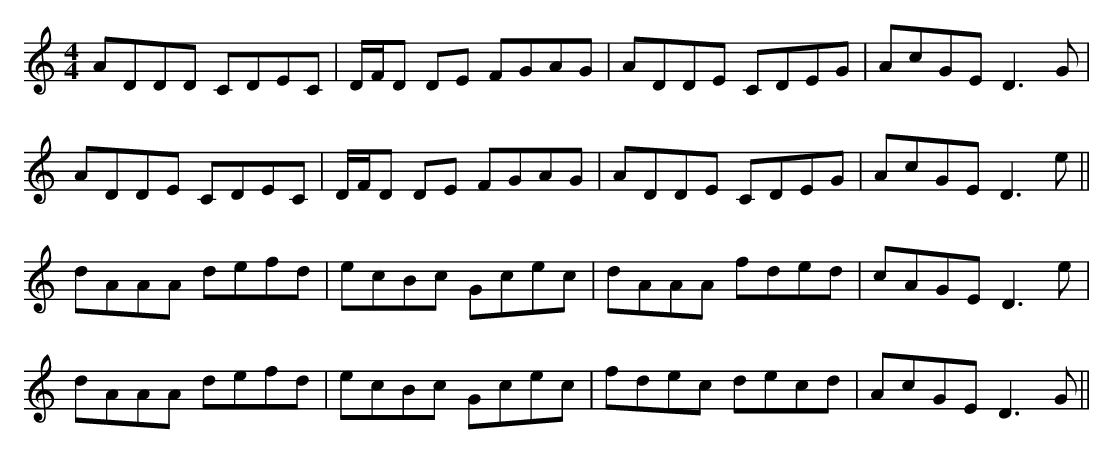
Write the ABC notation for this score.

X:1
M:4/4
K:Ddor
ADDD CDEC|D/F/D DE FGAG|ADDE CDEG|AcGE D3 G|
ADDE CDEC|D/F/D DE FGAG|ADDE CDEG|AcGE D3 e||
dAAA defd|ecBc Gcec|dAAA fded|cAGE D3 e|
dAAA defd|ecBc Gcec|fdec decd|AcGE D3 G||
